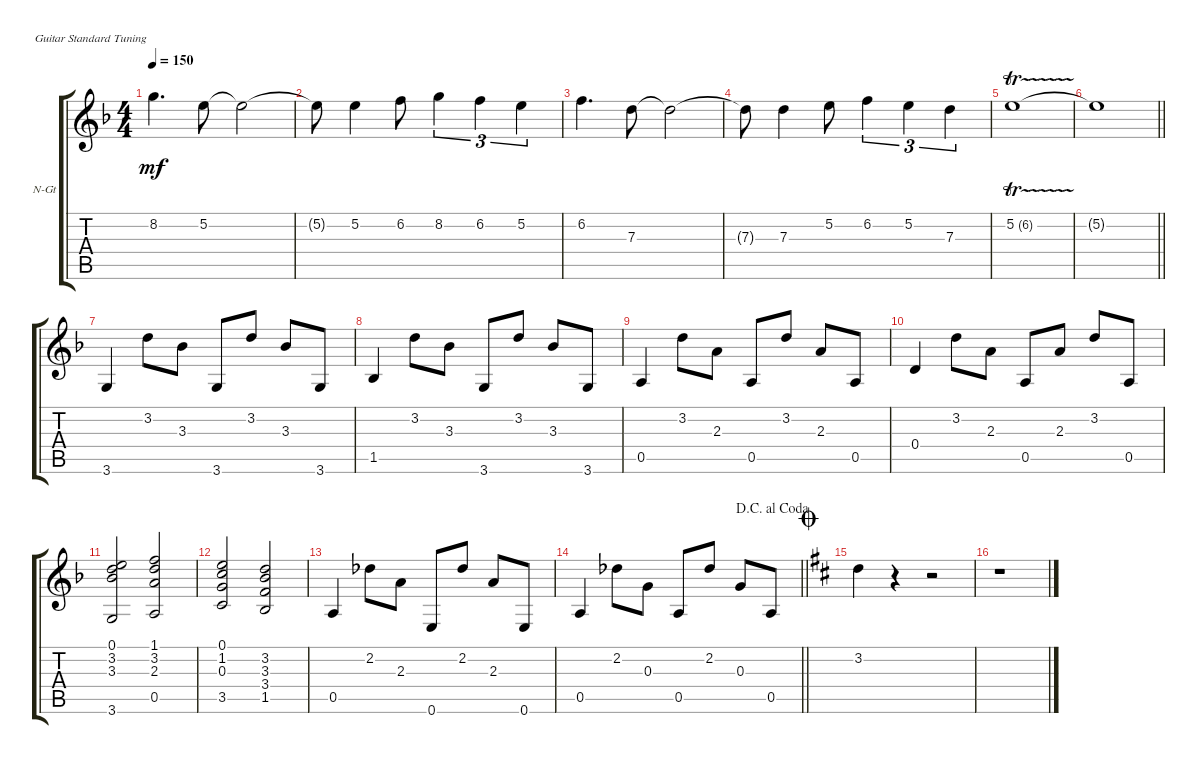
\bracketExtendMode groupsimilarinstruments
\firstSystemTrackNameOrientation horizontal
\otherSystemsTrackNameOrientation horizontal
\track ("Untitled" "N-Gt") {instrument acousticguitarnylon}
\staff {score tabs}
\tuning (E4 B3 G3 D3 A2 E2)
\ts (4 4)
\tempo 150
\clef g2
\ks f
8.2.4{d dy mf} 5.2.8 5.2{t}.2 |
5.2{t}.8 5.2.4 6.2.8 8.2.4{tu (3 2)} 6.2.4{tu (3 2)} 5.2.4{tu (3 2)} |
6.2.4{d} 7.3.8 7.3{t}.2 |
7.3{t}.8 7.3.4 5.2.8 6.2.4{tu (3 2)} 5.2.4{tu (3 2)} 7.3.4{tu (3 2)} |
5.2{tr (6 16)}.1 |
\barLineRight lightlight
5.2{t}.1 |
3.6.4 3.2.8 3.3.8 3.6.8 3.2.8 3.3.8 3.6.8 |
1.5.4 3.2.8 3.3.8 3.6.8 3.2.8 3.3.8 3.6.8 |
0.5.4 3.2.8 2.3.8 0.5.8 3.2.8 2.3.8 0.5.8 |
0.4.4 3.2.8 2.3.8 0.5.8 2.3.8 3.2.8 0.5.8 |
(0.1 3.2 3.3 3.6).2 (1.1 3.2 2.3 0.5).2 |
(0.1 1.2 0.3 3.5).2 (3.2 3.3 3.4 1.5).2 |
0.5.4 2.2.8 2.3.8 0.6.8 2.2.8 2.3.8 0.6.8 |
\jump dacapoalcoda
\barLineRight lightlight
0.5.4 2.2.8 0.3.8 0.5.8 2.2.8 0.3.8 0.5.8 |
\jump coda
\ks d
3.2.4 r.4 r.2 |
r.1
